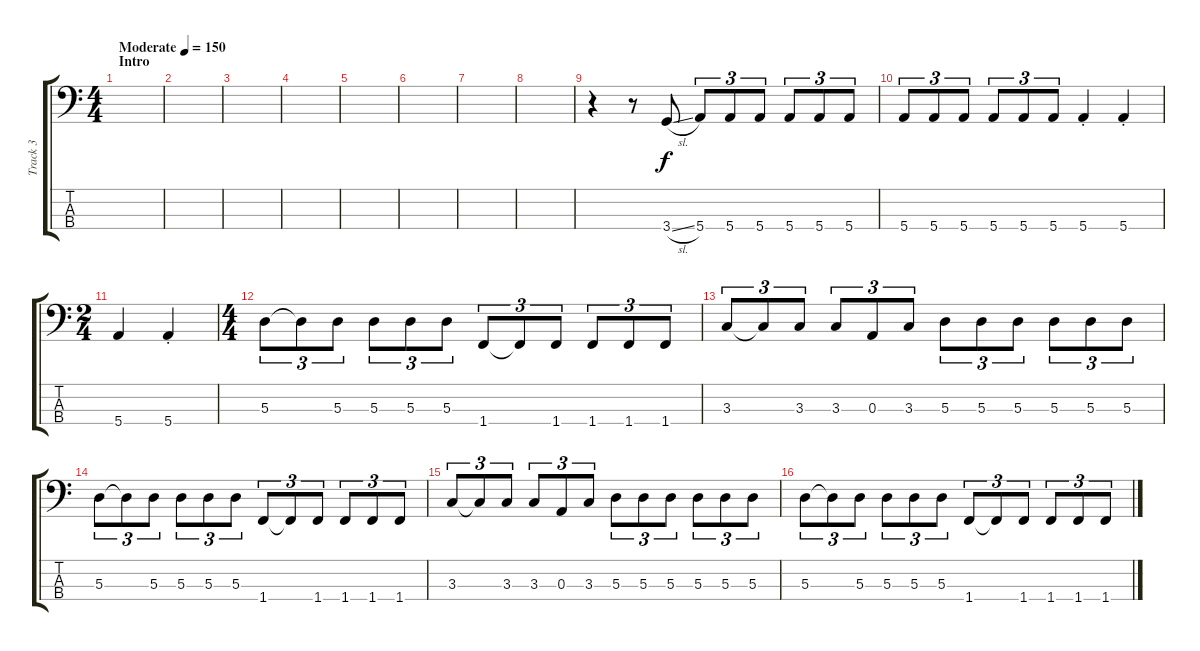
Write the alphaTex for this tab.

\track ("Track 3" "Track 3") {instrument electricbassfinger}
\staff {score tabs}
\tuning (G2 D2 A1 E1) {hide}
\ts (4 4)
\section ("" "Intro")
\tempo (150 "Moderate")
\clef f4
\ks c
|
|
|
|
|
|
|
|
r.4 r.8 3.4{sl}.8 5.4.8{tu (3 2)} 5.4.8{tu (3 2)} 5.4.8{tu (3 2)} 5.4.8{tu (3 2)} 5.4.8{tu (3 2)} 5.4.8{tu (3 2)} |
5.4.8{tu (3 2)} 5.4.8{tu (3 2)} 5.4.8{tu (3 2)} 5.4.8{tu (3 2)} 5.4.8{tu (3 2)} 5.4.8{tu (3 2)} 5.4{st}.4 5.4{st}.4 |
\ts (2 4)
5.4.4 5.4{st}.4 |
\ts (4 4)
5.3.8{tu (3 2)} 5.3{t}.8{tu (3 2)} 5.3.8{tu (3 2)} 5.3.8{tu (3 2)} 5.3.8{tu (3 2)} 5.3.8{tu (3 2)} 1.4.8{tu (3 2)} 1.4{t}.8{tu (3 2)} 1.4.8{tu (3 2)} 1.4.8{tu (3 2)} 1.4.8{tu (3 2)} 1.4.8{tu (3 2)} |
3.3.8{tu (3 2)} 3.3{t}.8{tu (3 2)} 3.3.8{tu (3 2)} 3.3.8{tu (3 2)} 0.3.8{tu (3 2)} 3.3.8{tu (3 2)} 5.3.8{tu (3 2)} 5.3.8{tu (3 2)} 5.3.8{tu (3 2)} 5.3.8{tu (3 2)} 5.3.8{tu (3 2)} 5.3.8{tu (3 2)} |
5.3.8{tu (3 2)} 5.3{t}.8{tu (3 2)} 5.3.8{tu (3 2)} 5.3.8{tu (3 2)} 5.3.8{tu (3 2)} 5.3.8{tu (3 2)} 1.4.8{tu (3 2)} 1.4{t}.8{tu (3 2)} 1.4.8{tu (3 2)} 1.4.8{tu (3 2)} 1.4.8{tu (3 2)} 1.4.8{tu (3 2)} |
3.3.8{tu (3 2)} 3.3{t}.8{tu (3 2)} 3.3.8{tu (3 2)} 3.3.8{tu (3 2)} 0.3.8{tu (3 2)} 3.3.8{tu (3 2)} 5.3.8{tu (3 2)} 5.3.8{tu (3 2)} 5.3.8{tu (3 2)} 5.3.8{tu (3 2)} 5.3.8{tu (3 2)} 5.3.8{tu (3 2)} |
5.3.8{tu (3 2)} 5.3{t}.8{tu (3 2)} 5.3.8{tu (3 2)} 5.3.8{tu (3 2)} 5.3.8{tu (3 2)} 5.3.8{tu (3 2)} 1.4.8{tu (3 2)} 1.4{t}.8{tu (3 2)} 1.4.8{tu (3 2)} 1.4.8{tu (3 2)} 1.4.8{tu (3 2)} 1.4.8{tu (3 2)}
